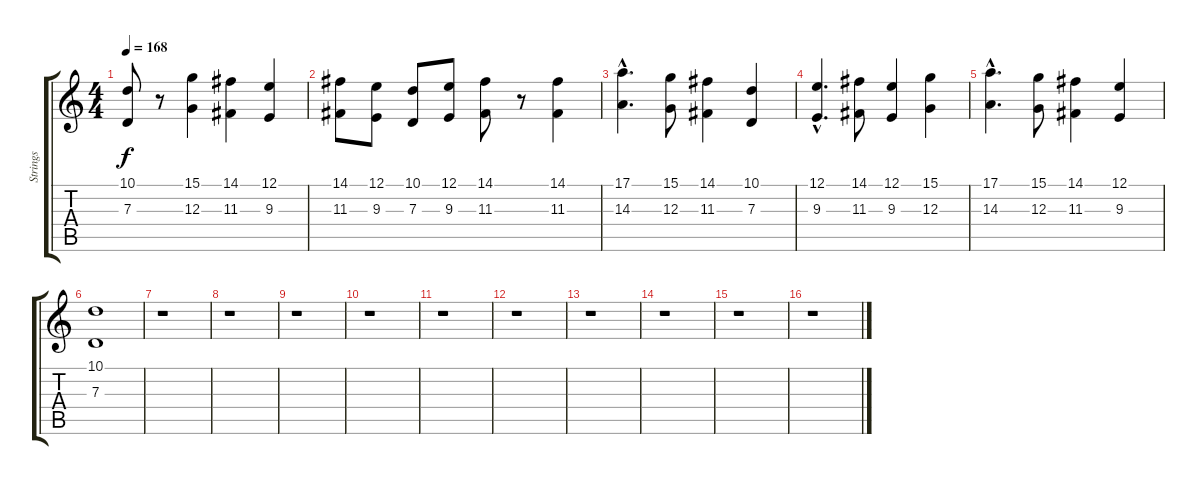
\track ("Strings" "Strings") {instrument stringensemble1}
\staff {score tabs}
\tuning (E4 B3 G3 D3 A2 E2) {hide}
\ts (4 4)
\tempo 168
\clef g2
\ks c
(10.1 7.3).8{dy f} r.8 (15.1 12.3).4 (14.1 11.3).4 (12.1 9.3).4 |
(14.1 11.3).8 (12.1 9.3).8 (10.1 7.3).8 (12.1 9.3).8 (14.1 11.3).8 r.8 (14.1 11.3).4 |
(17.1{hac} 14.3{hac}).4{d} (15.1 12.3).8 (14.1 11.3).4 (10.1 7.3).4 |
(12.1{hac} 9.3{hac}).4{d} (14.1 11.3).8 (12.1 9.3).4 (15.1 12.3).4 |
(17.1{hac} 14.3{hac}).4{d} (15.1 12.3).8 (14.1 11.3).4 (12.1 9.3).4 |
(10.1 7.3).1 |
\section ("" "")
r.1 |
r.1 |
r.1 |
r.1 |
r.1 |
\section ("" "")
r.1 |
r.1 |
r.1 |
r.1 |
r.1
